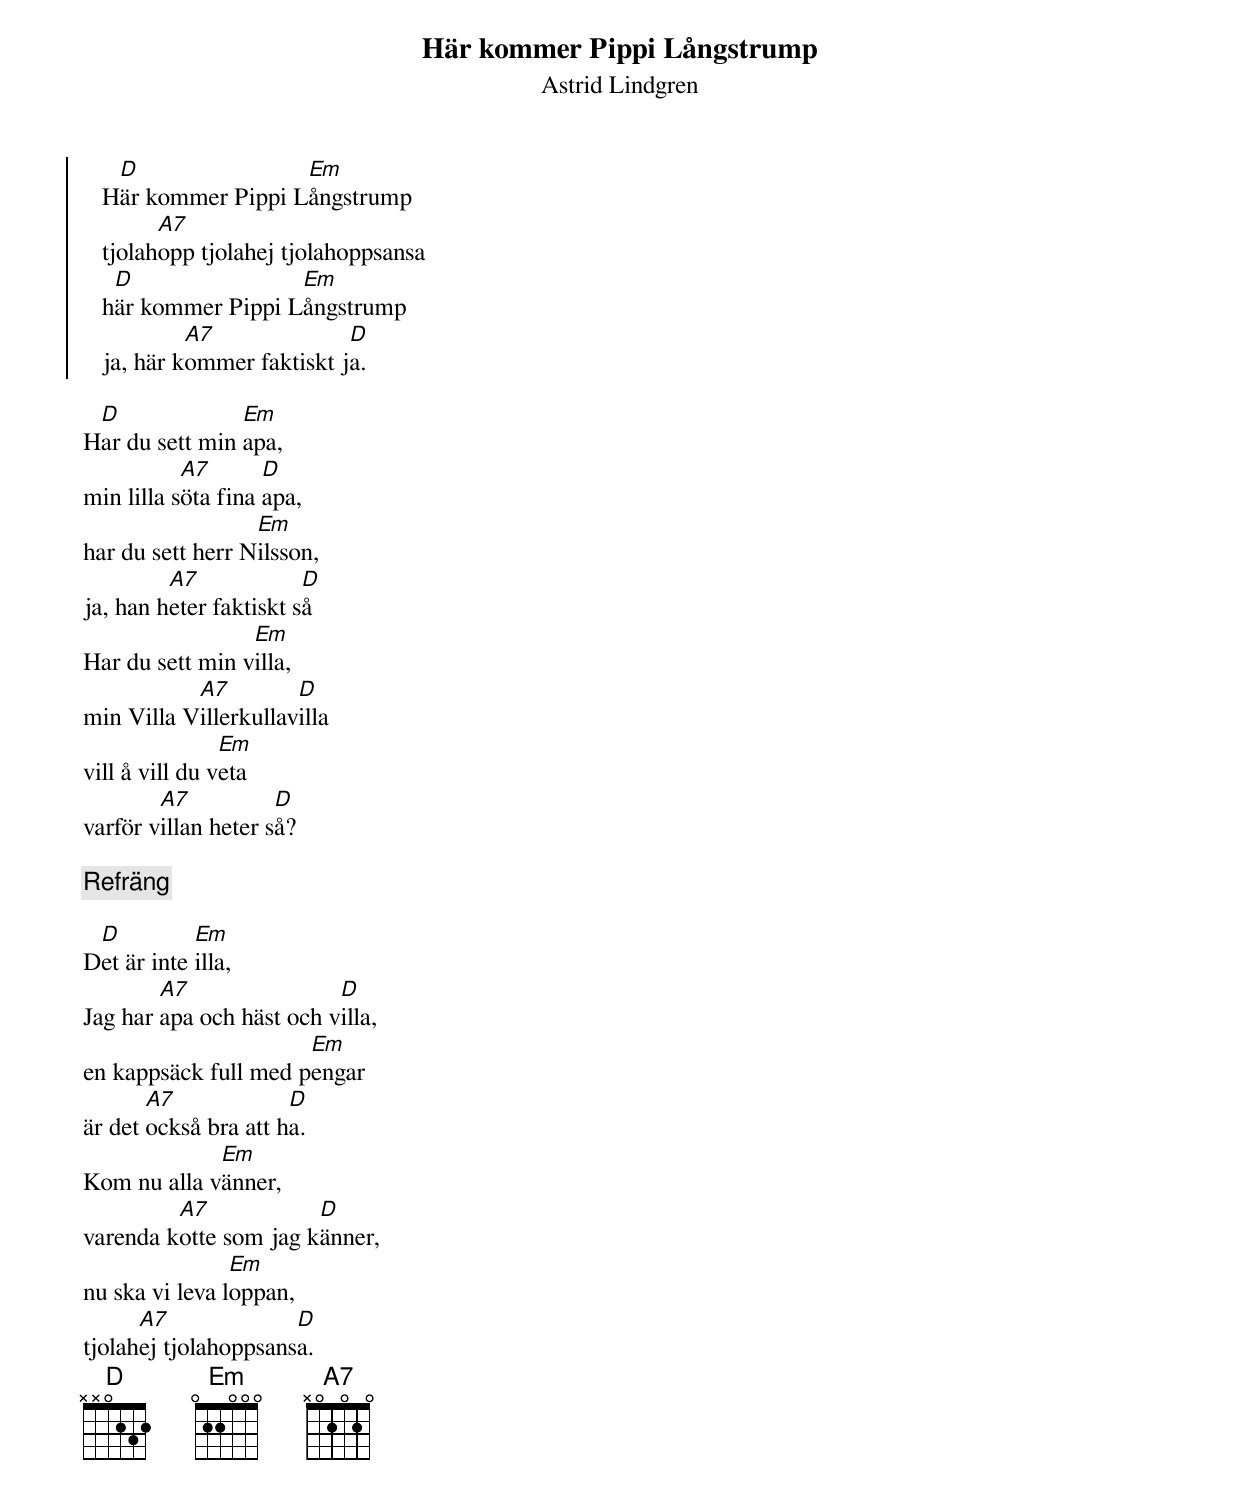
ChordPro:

{t:Här kommer Pippi Långstrump}
{st:Astrid Lindgren}
{soc}
   H[D]är kommer Pippi L[Em]ångstrump
   tjolah[A7]opp tjolahej tjolahoppsansa
   h[D]är kommer Pippi L[Em]ångstrump
   ja, här k[A7]ommer faktiskt j[D]a.
{eoc}

H[D]ar du sett min [Em]apa,
min lilla s[A7]öta fina [D]apa,
har du sett herr N[Em]ilsson,
ja, han h[A7]eter faktiskt s[D]å
Har du sett min v[Em]illa,
min Villa V[A7]illerkullav[D]illa
vill å vill du v[Em]eta
varför v[A7]illan heter s[D]å?

{c:Refräng}

D[D]et är inte [Em]illa,
Jag har [A7]apa och häst och v[D]illa,
en kappsäck full med p[Em]engar
är det [A7]också bra att h[D]a.
Kom nu alla v[Em]änner,
varenda k[A7]otte som jag k[D]änner,
nu ska vi leva l[Em]oppan,
tjolah[A7]ej tjolahoppsans[D]a.
